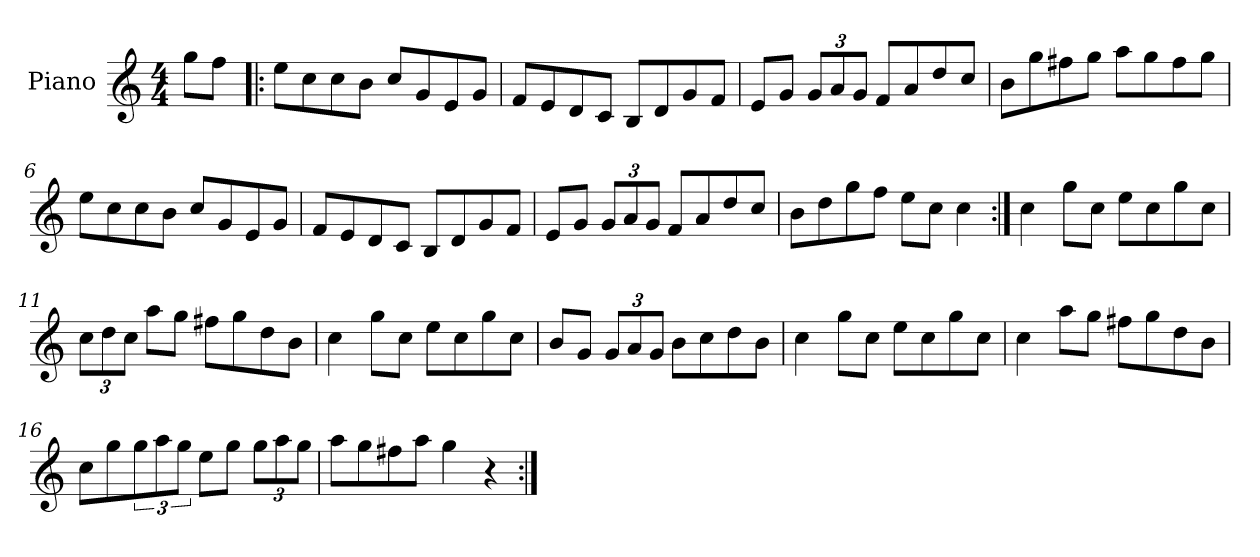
**kern
*part1
*staff1
*I"Piano
*I'Pno
*clefG2
*k[]
*M4/4
=1
8gg\L
8ff\J
=2!|:
8ee\L
8cc\
8cc\
8b\J
8cc/L
8g/
8e/
8g/J
=3
8f/L
8e/
8d/
8c/J
8B/L
8d/
8g/
8f/J
=4
8e/L
8g/J
12g/L
12a/
12g/J
8f/L
8a/
8dd/
8cc/J
!!LO:LB:g=z
=5
8b\L
8gg\
8ff#X\
8gg\J
8aa\L
8gg\
8ff#\
8gg\J
=6
8ee\L
8cc\
8cc\
8b\J
8cc/L
8g/
8e/
8g/J
=7
8f/L
8e/
8d/
8c/J
8B/L
8d/
8g/
8f/J
=8
8e/L
8g/J
12g/L
12a/
12g/J
8f/L
8a/
8dd/
8cc/J
!!LO:LB:g=z
=9
8b\L
8dd\
8gg\
8ff\J
8ee\L
8cc\J
4cc\
=10:|!
4cc\
8gg\L
8cc\J
8ee\L
8cc\
8gg\
8cc\J
=11
12cc\L
12dd\
12cc\J
8aa\L
8gg\J
8ff#X\L
8gg\
8dd\
8b\J
=12
4cc\
8gg\L
8cc\J
8ee\L
8cc\
8gg\
8cc\J
!!LO:LB:g=z
=13
8b/L
8g/J
12g/L
12a/
12g/J
8b\L
8cc\
8dd\
8b\J
=14
4cc\
8gg\L
8cc\J
8ee\L
8cc\
8gg\
8cc\J
=15
4cc\
8aa\L
8gg\J
8ff#X\L
8gg\
8dd\
8b\J
=16
8cc\L
8gg\
12gg\
12aa\
12gg\J
8ee\L
8gg\J
12gg\L
12aa\
12gg\J
!!LO:LB:g=z
=17
8aa\L
8gg\
8ff#X\
8aa\J
4gg\
4r
=:|!
*-
